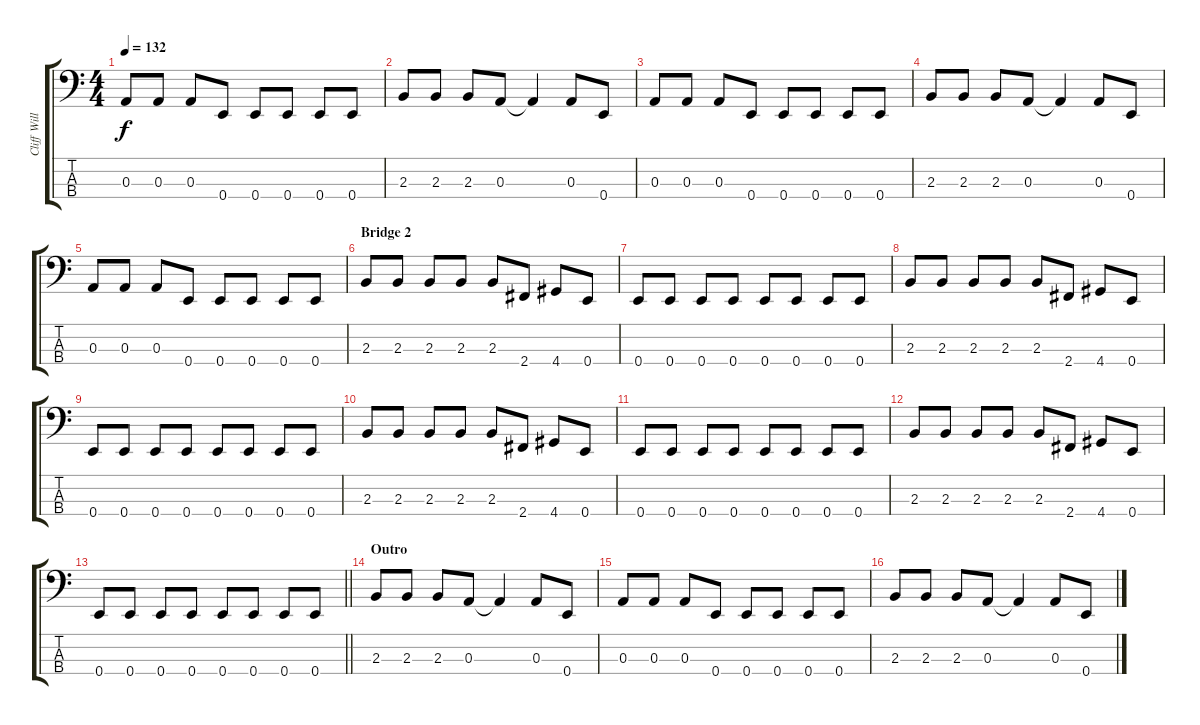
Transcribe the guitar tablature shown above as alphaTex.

\track ("Cliff Williams" "Cliff Will") {instrument electricbassfinger}
\staff {score tabs}
\tuning (G2 D2 A1 E1) {hide}
\ts (4 4)
\tempo 132
\clef f4
\ks c
0.3.8{dy f} 0.3.8 0.3.8 0.4.8 0.4.8 0.4.8 0.4.8 0.4.8 |
2.3.8 2.3.8 2.3.8 0.3.8 0.3{t}.4 0.3.8 0.4.8 |
0.3.8 0.3.8 0.3.8 0.4.8 0.4.8 0.4.8 0.4.8 0.4.8 |
2.3.8 2.3.8 2.3.8 0.3.8 0.3{t}.4 0.3.8 0.4.8 |
0.3.8 0.3.8 0.3.8 0.4.8 0.4.8 0.4.8 0.4.8 0.4.8 |
\section ("" "Bridge 2")
2.3.8 2.3.8 2.3.8 2.3.8 2.3.8 2.4.8 4.4.8 0.4.8 |
0.4.8 0.4.8 0.4.8 0.4.8 0.4.8 0.4.8 0.4.8 0.4.8 |
2.3.8 2.3.8 2.3.8 2.3.8 2.3.8 2.4.8 4.4.8 0.4.8 |
0.4.8 0.4.8 0.4.8 0.4.8 0.4.8 0.4.8 0.4.8 0.4.8 |
2.3.8 2.3.8 2.3.8 2.3.8 2.3.8 2.4.8 4.4.8 0.4.8 |
0.4.8 0.4.8 0.4.8 0.4.8 0.4.8 0.4.8 0.4.8 0.4.8 |
2.3.8 2.3.8 2.3.8 2.3.8 2.3.8 2.4.8 4.4.8 0.4.8 |
\barLineRight lightlight
0.4.8 0.4.8 0.4.8 0.4.8 0.4.8 0.4.8 0.4.8 0.4.8 |
\section ("" "Outro")
2.3.8 2.3.8 2.3.8 0.3.8 0.3{t}.4 0.3.8 0.4.8 |
0.3.8 0.3.8 0.3.8 0.4.8 0.4.8 0.4.8 0.4.8 0.4.8 |
2.3.8 2.3.8 2.3.8 0.3.8 0.3{t}.4 0.3.8 0.4.8
